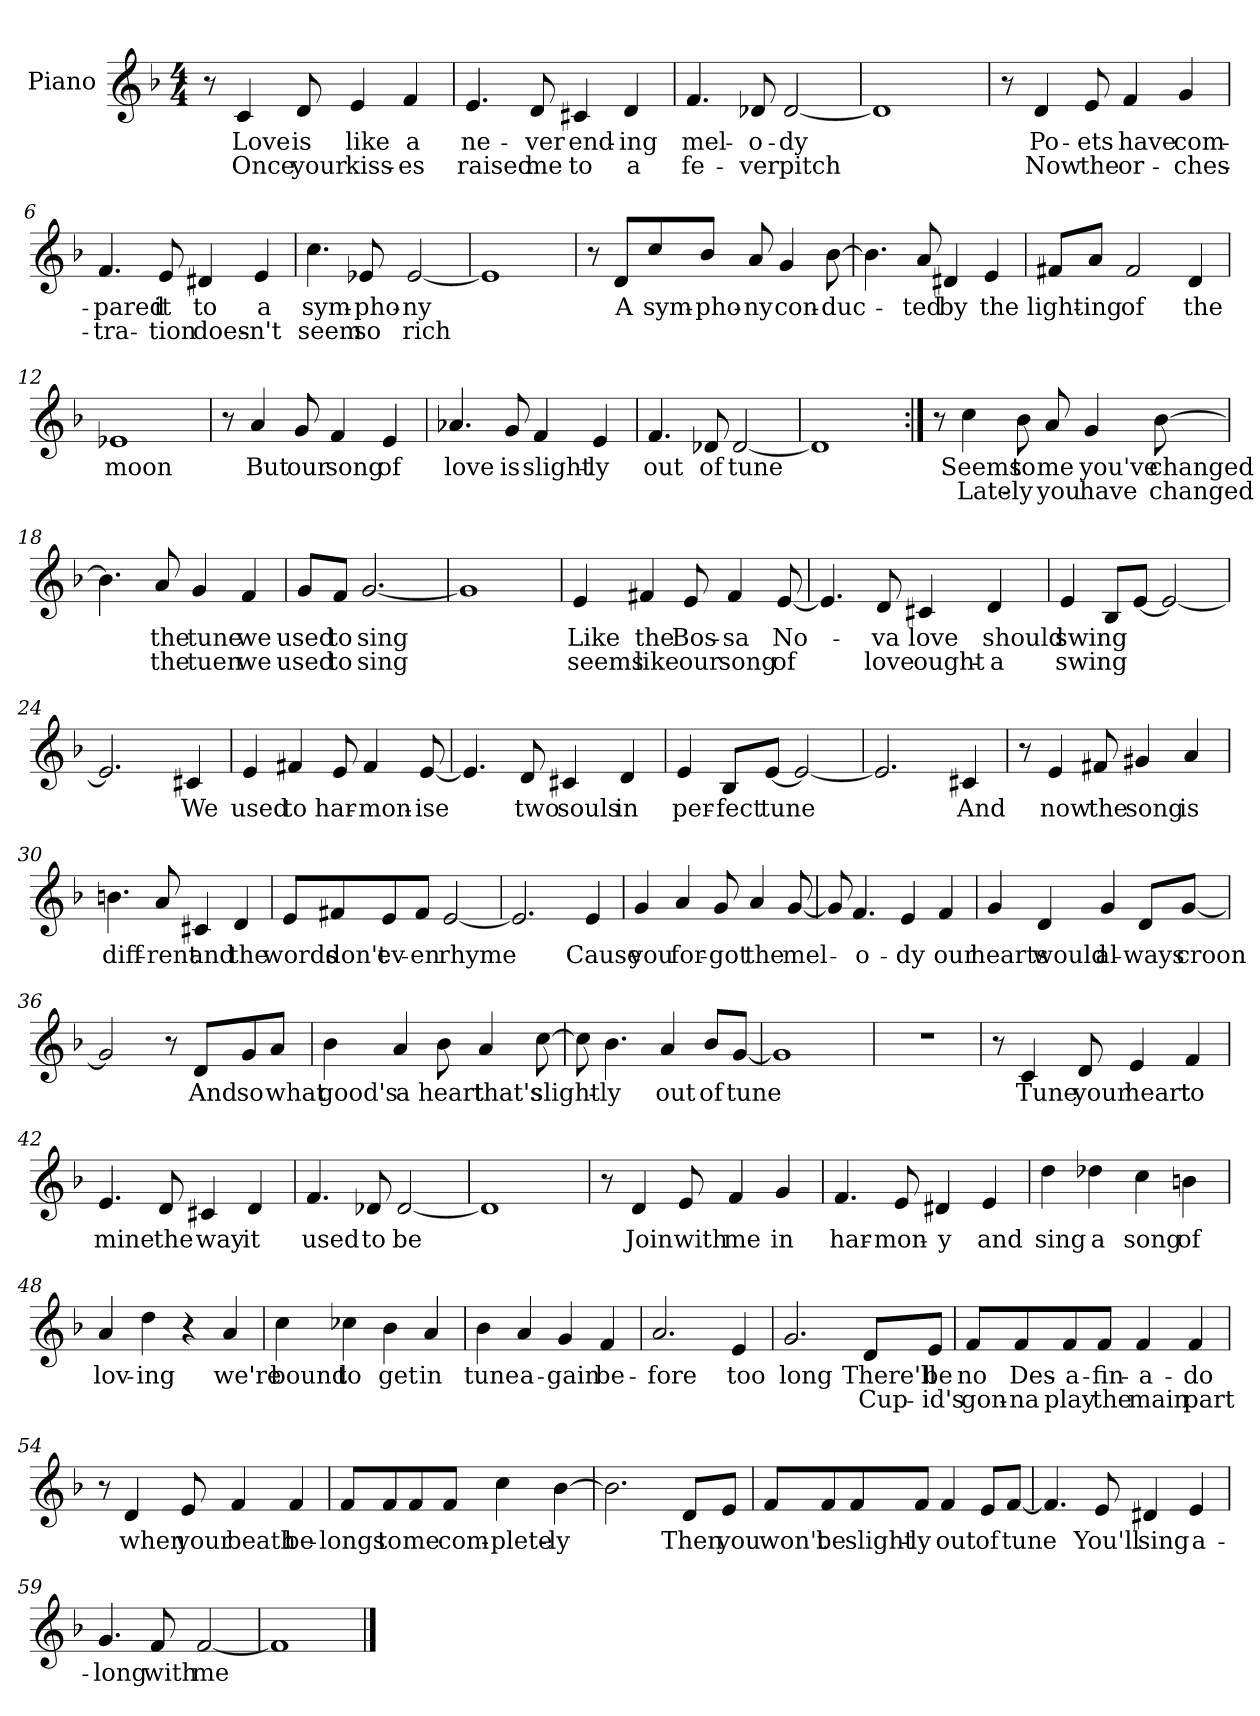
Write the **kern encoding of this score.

**kern	**text	**text
*part1	*part1	*part1
*staff1	*staff1	*staff1
*I"Piano	*	*
*I'Pno.	*	*
*clefG2	*	*
*k[b-]	*	*
*M4/4	*	*
*MM100	*	*
=1	=1	=1
8r	.	.
!	!LO:LY:b	!LO:LY:b
4c/	Love	Once
!	!LO:LY:b	!LO:LY:b
8d/	is	your
!	!LO:LY:b	!LO:LY:b
4e/	like	kiss-
!	!LO:LY:b	!LO:LY:b
4f/	a	-es
=2	=2	=2
!	!LO:LY:b	!LO:LY:b
4.e/	ne-	raised
!	!LO:LY:b	!LO:LY:b
8d/	-ver	me
!	!LO:LY:b	!LO:LY:b
4c#X/	end-	to
!	!LO:LY:b	!LO:LY:b
4d/	-ing	a
=3	=3	=3
!	!LO:LY:b	!LO:LY:b
4.f/	mel-	fe-
!	!LO:LY:b	!LO:LY:b
8d-X/	-o-	-ver
!	!LO:LY:b	!LO:LY:b
[2d-/	-dy	pitch
=4	=4	=4
1d-]	.	.
!!LO:LB:g=z
=5	=5	=5
8r	.	.
!	!LO:LY:b	!LO:LY:b
4d/	Po-	Now
!	!LO:LY:b	!LO:LY:b
8e/	-ets	the
!	!LO:LY:b	!LO:LY:b
4f/	have	or-
!	!LO:LY:b	!LO:LY:b
4g/	com-	-ches-
=6	=6	=6
!	!LO:LY:b	!LO:LY:b
4.f/	-pared	-tra-
!	!LO:LY:b	!LO:LY:b
8e/	it	-tion
!	!LO:LY:b	!LO:LY:b
4d#X/	to	does-
!	!LO:LY:b	!LO:LY:b
4e/	a	-n't
=7	=7	=7
!	!LO:LY:b	!LO:LY:b
4.cc\	sym-	seem
!	!LO:LY:b	!LO:LY:b
8e-X/	-pho-	so
!	!LO:LY:b	!LO:LY:b
[2e-/	-ny	rich
=8	=8	=8
1e-]	.	.
=9	=9	=9
8r	.	.
!	!LO:LY:b	!
8d/L	A	.
!	!LO:LY:b	!
8cc/	sym-	.
!	!LO:LY:b	!
8b-/J	-pho-	.
!	!LO:LY:b	!
8a/	-ny	.
!	!LO:LY:b	!
4g/	con-	.
!	!LO:LY:b	!
[8b-\	-duc-	.
!!LO:LB:g=z
=10	=10	=10
4.b-\]	.	.
!	!LO:LY:b	!
8a/	-ted	.
!	!LO:LY:b	!
4d#X/	by	.
!	!LO:LY:b	!
4e/	the	.
=11	=11	=11
!	!LO:LY:b	!
8f#X/L	light-	.
!	!LO:LY:b	!
8a/J	-ing	.
!	!LO:LY:b	!
2f#/	of	.
!	!LO:LY:b	!
4d/	the	.
=12	=12	=12
!	!LO:LY:b	!
1e-X	moon	.
!!LO:LB:g=z
=13	=13	=13
8r	.	.
!	!LO:LY:b	!
4a/	But	.
!	!LO:LY:b	!
8g/	our	.
!	!LO:LY:b	!
4f/	song	.
!	!LO:LY:b	!
4e/	of	.
=14	=14	=14
!	!LO:LY:b	!
4.a-X/	love	.
!	!LO:LY:b	!
8g/	is	.
!	!LO:LY:b	!
4f/	slight-	.
!	!LO:LY:b	!
4e/	-ly	.
=15	=15	=15
!	!LO:LY:b	!
4.f/	out	.
!	!LO:LY:b	!
8d-X/	of	.
!	!LO:LY:b	!
[2d-/	tune	.
=16	=16	=16
1d-]	.	.
!!LO:LB:g=z
=17:|!	=17:|!	=17:|!
8r	.	.
!	!LO:LY:b	!LO:LY:b
4cc\	Seems	Late-
!	!LO:LY:b	!LO:LY:b
8b-\	to	-ly
!	!LO:LY:b	!LO:LY:b
8a/	me	you
!	!LO:LY:b	!LO:LY:b
4g/	you've	have
!	!LO:LY:b	!LO:LY:b
[8b-\	changed	changed
=18	=18	=18
4.b-\]	.	.
!	!LO:LY:b	!LO:LY:b
8a/	the	the
!	!LO:LY:b	!LO:LY:b
4g/	tune	tuen
!	!LO:LY:b	!LO:LY:b
4f/	we	we
=19	=19	=19
!	!LO:LY:b	!LO:LY:b
8g/L	used	used
!	!LO:LY:b	!LO:LY:b
8f/J	to	to
!	!LO:LY:b	!LO:LY:b
[2.g/	sing	sing
=20	=20	=20
1g]	.	.
=21	=21	=21
!	!LO:LY:b	!LO:LY:b
4e/	Like	seems
!	!LO:LY:b	!LO:LY:b
4f#X/	the	like
!	!LO:LY:b	!LO:LY:b
8e/	Bos-	our
!	!LO:LY:b	!LO:LY:b
4f#/	-sa	song
!	!LO:LY:b	!LO:LY:b
[8e/	No-	of
!!LO:LB:g=z
=22	=22	=22
4.e/]	.	.
!	!LO:LY:b	!LO:LY:b
8d/	-va	love
!	!LO:LY:b	!LO:LY:b
4c#X/	love	ought-
!	!LO:LY:b	!LO:LY:b
4d/	should	-a
=23	=23	=23
!	!LO:LY:b	!LO:LY:b
4e/	swing	swing
8B-/L	.	.
[8e/J	.	.
2e/_	.	.
=24	=24	=24
2.e/]	.	.
!	!LO:LY:b	!
4c#X/	We	.
=25	=25	=25
!	!LO:LY:b	!
4e/	used	.
!	!LO:LY:b	!
4f#X/	to	.
!	!LO:LY:b	!
8e/	har-	.
!	!LO:LY:b	!
4f#/	-mon-	.
!	!LO:LY:b	!
[8e/	-ise	.
=26	=26	=26
4.e/]	.	.
!	!LO:LY:b	!
8d/	two	.
!	!LO:LY:b	!
4c#X/	souls	.
!	!LO:LY:b	!
4d/	in	.
=27	=27	=27
!	!LO:LY:b	!
4e/	per-	.
!	!LO:LY:b	!
8B-/L	-fect	.
!	!LO:LY:b	!
[8e/J	tune	.
2e/_	.	.
!!LO:PB:g=z
=28	=28	=28
2.e/]	.	.
!	!LO:LY:b	!
4c#X/	And	.
=29	=29	=29
8r	.	.
!	!LO:LY:b	!
4e/	now	.
!	!LO:LY:b	!
8f#X/	the	.
!	!LO:LY:b	!
4g#X/	song	.
!	!LO:LY:b	!
4a/	is	.
=30	=30	=30
!	!LO:LY:b	!
4.bn\	diff-	.
!	!LO:LY:b	!
8a/	-rent	.
!	!LO:LY:b	!
4c#X/	and	.
!	!LO:LY:b	!
4d/	the	.
=31	=31	=31
!	!LO:LY:b	!
8e/L	words	.
!	!LO:LY:b	!
8f#X/	don't	.
!	!LO:LY:b	!
8e/	ev-	.
!	!LO:LY:b	!
8f#/J	-en	.
!	!LO:LY:b	!
[2e/	rhyme	.
=32	=32	=32
2.e/]	.	.
!	!LO:LY:b	!
4e/	Cause	.
!!LO:LB:g=z
=33	=33	=33
!	!LO:LY:b	!
4g/	you	.
!	!LO:LY:b	!
4a/	for-	.
!	!LO:LY:b	!
8g/	-got	.
!	!LO:LY:b	!
4a/	the	.
!	!LO:LY:b	!
[8g/	mel-	.
=34	=34	=34
8g/]	.	.
!	!LO:LY:b	!
4.f/	-o-	.
!	!LO:LY:b	!
4e/	-dy	.
!	!LO:LY:b	!
4f/	our	.
=35	=35	=35
!	!LO:LY:b	!
4g/	hearts	.
!	!LO:LY:b	!
4d/	would	.
!	!LO:LY:b	!
4g/	al-	.
!	!LO:LY:b	!
8d/L	-ways	.
!	!LO:LY:b	!
[8g/J	croon	.
=36	=36	=36
2g/]	.	.
8r	.	.
!	!LO:LY:b	!
8d/L	And	.
!	!LO:LY:b	!
8g/	so	.
!	!LO:LY:b	!
8a/J	what	.
!!LO:LB:g=z
=37	=37	=37
!	!LO:LY:b	!
4b-\	good's	.
!	!LO:LY:b	!
4a/	a	.
!	!LO:LY:b	!
8b-\	heart	.
!	!LO:LY:b	!
4a/	that's	.
!	!LO:LY:b	!
[8cc\	slight-	.
=38	=38	=38
8cc\]	.	.
!	!LO:LY:b	!
4.b-\	-ly	.
!	!LO:LY:b	!
4a/	out	.
!	!LO:LY:b	!
8b-/L	of	.
!	!LO:LY:b	!
[8g/J	tune	.
=39	=39	=39
1g]	.	.
=40	=40	=40
1r	.	.
=41	=41	=41
8r	.	.
!	!LO:LY:b	!
4c/	Tune	.
!	!LO:LY:b	!
8d/	your	.
!	!LO:LY:b	!
4e/	heart	.
!	!LO:LY:b	!
4f/	to	.
=42	=42	=42
!	!LO:LY:b	!
4.e/	mine	.
!	!LO:LY:b	!
8d/	the	.
!	!LO:LY:b	!
4c#X/	way	.
!	!LO:LY:b	!
4d/	it	.
!!LO:LB:g=z
=43	=43	=43
!	!LO:LY:b	!
4.f/	used	.
!	!LO:LY:b	!
8d-X/	to	.
!	!LO:LY:b	!
[2d-/	be	.
=44	=44	=44
1d-]	.	.
=45	=45	=45
8r	.	.
!	!LO:LY:b	!
4d/	Join	.
!	!LO:LY:b	!
8e/	with	.
!	!LO:LY:b	!
4f/	me	.
!	!LO:LY:b	!
4g/	in	.
=46	=46	=46
!	!LO:LY:b	!
4.f/	har-	.
!	!LO:LY:b	!
8e/	-mon-	.
!	!LO:LY:b	!
4d#X/	-y	.
!	!LO:LY:b	!
4e/	and	.
=47	=47	=47
!	!LO:LY:b	!
4dd\	sing	.
!	!LO:LY:b	!
4dd-X\	a	.
!	!LO:LY:b	!
4cc\	song	.
!	!LO:LY:b	!
4bn\	of	.
=48	=48	=48
!	!LO:LY:b	!
4a/	lov-	.
!	!LO:LY:b	!
4dd\	-ing	.
4r	.	.
!	!LO:LY:b	!
4a/	we're	.
=49	=49	=49
!	!LO:LY:b	!
4cc\	bound	.
!	!LO:LY:b	!
4cc-X\	to	.
!	!LO:LY:b	!
4b-\	get	.
!	!LO:LY:b	!
4a/	in	.
!!LO:LB:g=z
=50	=50	=50
!	!LO:LY:b	!
4b-\	tune	.
!	!LO:LY:b	!
4a/	a-	.
!	!LO:LY:b	!
4g/	-gain	.
!	!LO:LY:b	!
4f/	be-	.
=51	=51	=51
!	!LO:LY:b	!
2.a/	-fore	.
!	!LO:LY:b	!
4e/	too	.
=52	=52	=52
!	!LO:LY:b	!
2.g/	long	.
!	!LO:LY:b	!LO:LY:b
8d/L	There'll	Cup-
!	!LO:LY:b	!LO:LY:b
8e/J	be	-id's
=53	=53	=53
!	!LO:LY:b	!LO:LY:b
8f/L	no	gon-
!	!LO:LY:b	!LO:LY:b
8f/	Des-	-na
!	!LO:LY:b	!LO:LY:b
8f/	-a-	play
!	!LO:LY:b	!LO:LY:b
8f/J	-fin-	the
!	!LO:LY:b	!LO:LY:b
4f/	-a-	main
!	!LO:LY:b	!LO:LY:b
4f/	-do	part
=54	=54	=54
8r	.	.
!	!LO:LY:b	!
4d/	when	.
!	!LO:LY:b	!
8e/	your	.
!	!LO:LY:b	!
4f/	beath	.
!	!LO:LY:b	!
4f/	be-	.
!!LO:LB:g=z
=55	=55	=55
!	!LO:LY:b	!
8f/L	-longs	.
!	!LO:LY:b	!
8f/	to	.
!	!LO:LY:b	!
8f/	me	.
!	!LO:LY:b	!
8f/J	com-	.
!	!LO:LY:b	!
4cc\	-plete-	.
!	!LO:LY:b	!
[4b-\	-ly	.
=56	=56	=56
2.b-\]	.	.
!	!LO:LY:b	!
8d/L	Then	.
!	!LO:LY:b	!
8e/J	you	.
=57	=57	=57
!	!LO:LY:b	!
8f/L	won't	.
!	!LO:LY:b	!
8f/	be	.
!	!LO:LY:b	!
8f/	slight-	.
!	!LO:LY:b	!
8f/J	-ly	.
!	!LO:LY:b	!
4f/	out	.
!	!LO:LY:b	!
8e/L	of	.
!	!LO:LY:b	!
[8f/J	tune	.
=58	=58	=58
4.f/]	.	.
!	!LO:LY:b	!
8e/	You'll	.
!	!LO:LY:b	!
4d#X/	sing	.
!	!LO:LY:b	!
4e/	a-	.
=59	=59	=59
!	!LO:LY:b	!
4.g/	-long	.
!	!LO:LY:b	!
8f/	with	.
!	!LO:LY:b	!
[2f/	me	.
=60	=60	=60
1f]	.	.
==	==	==
*-	*-	*-
